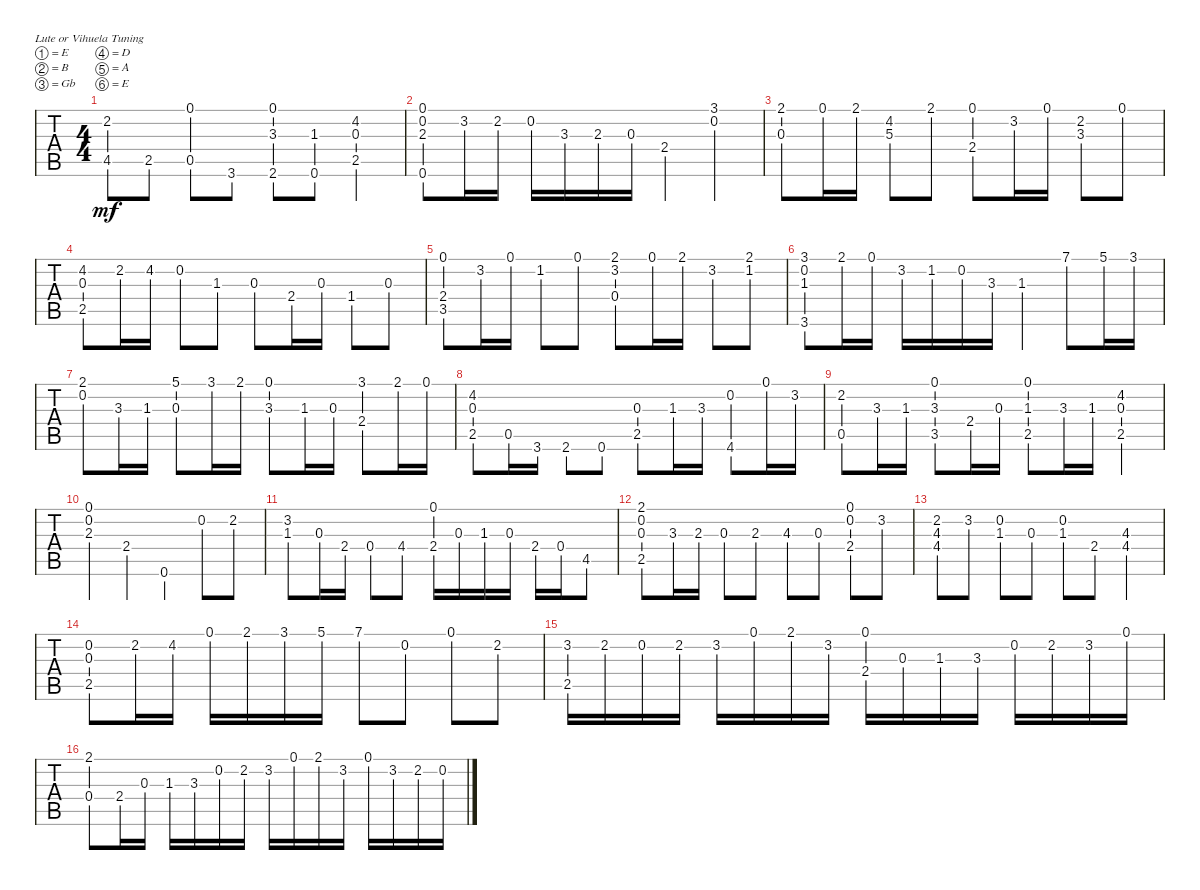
\bracketExtendMode groupsimilarinstruments
\singleTrackTrackNamePolicy hidden
\multiTrackTrackNamePolicy hidden
\firstSystemTrackNameOrientation horizontal
\otherSystemsTrackNameOrientation horizontal
\track ("Track 1" "Track 1") {instrument acousticguitarsteel}
\staff {tabs}
\tuning (E4 B3 Gb3 D3 A2 E2)
\ts (4 4)
\tempo (120 hide)
\clef g2
\ks c
(2.2 4.5).8{dy mf} 2.5.8 (0.1 0.5).8 3.6.8 (0.1 3.3 2.6).8 (1.3 0.6).8 (4.2 0.3 2.5).4 |
(0.1 0.2 2.3 0.6).8 3.2.16 2.2.16 0.2.16 3.3.16 2.3.16 0.3.16 2.4.4 (3.1 0.2).4 |
(2.1 0.3).8 0.1.16 2.1.16 (4.2 5.3).8 2.1.8 (0.1 2.4).8 3.2.16 0.1.16 (2.2 3.3).8 0.1.8 |
(4.2 0.3 2.5).8 2.2.16 4.2.16 0.2.8 1.3.8 0.3.8 2.4.16 0.3.16 1.4.8 0.3.8 |
(0.1 2.4 3.5).8 3.2.16 0.1.16 1.2.8 0.1.8 (2.1 3.2 0.4).8 0.1.16 2.1.16 3.2.8 (2.1 1.2).8 |
(3.1 0.2 1.3 3.6).8 2.1.16 0.1.16 3.2.16 1.2.16 0.2.16 3.3.16 1.3.4 7.1.8 5.1.16 3.1.16 |
(2.1 0.2).8 3.3.16 1.3.16 (5.1 0.3).8 3.1.16 2.1.16 (0.1 3.3).8 1.3.16 0.3.16 (3.1 2.4).8 2.1.16 0.1.16 |
(4.2 0.3 2.5).8 0.5.16 3.6.16 2.6.8 0.6.8 (0.3 2.5).8 1.3.16 3.3.16 (0.2 4.6).8 0.1.16 3.2.16 |
(2.2 0.5).8 3.3.16 1.3.16 (0.1 3.3 3.5).8 2.4.16 0.3.16 (0.1 1.3 2.5).8 3.3.16 1.3.16 (4.2 0.3 2.5).4 |
(0.1 0.2 2.3).4 2.4.4 0.6.4 0.2.8 2.2.8 |
(3.2 1.3).8 0.3.16 2.4.16 0.4.8 4.4.8 (0.1 2.4).16 0.3.16 1.3.16 0.3.16 2.4.16 0.4.16 4.5.8 |
(2.1 0.2 0.3 2.5).8 3.3.16 2.3.16 0.3.8 2.3.8 4.3.8 0.3.8 (0.1 0.2 2.4).8 3.2.8 |
(2.2 4.3 4.4).8 3.2.8 (0.2 1.3).8 0.3.8 (0.2 1.3).8 2.4.8 (4.3 4.4).4 |
(0.2 0.3 2.5).8 2.2.16 4.2.16 0.1.16 2.1.16 3.1.16 5.1.16 7.1.8 0.2.8 0.1.8 2.2.8 |
(3.2 2.5).16 2.2.16 0.2.16 2.2.16 3.2.16 0.1.16 2.1.16 3.2.16 (0.1 2.4).16 0.3.16 1.3.16 3.3.16 0.2.16 2.2.16 3.2.16 0.1.16 |
(2.1 0.4).8 2.4.16 0.3.16 1.3.16 3.3.16 0.2.16 2.2.16 3.2.16 0.1.16 2.1.16 3.2.16 0.1.16 3.2.16 2.2.16 0.2.16
